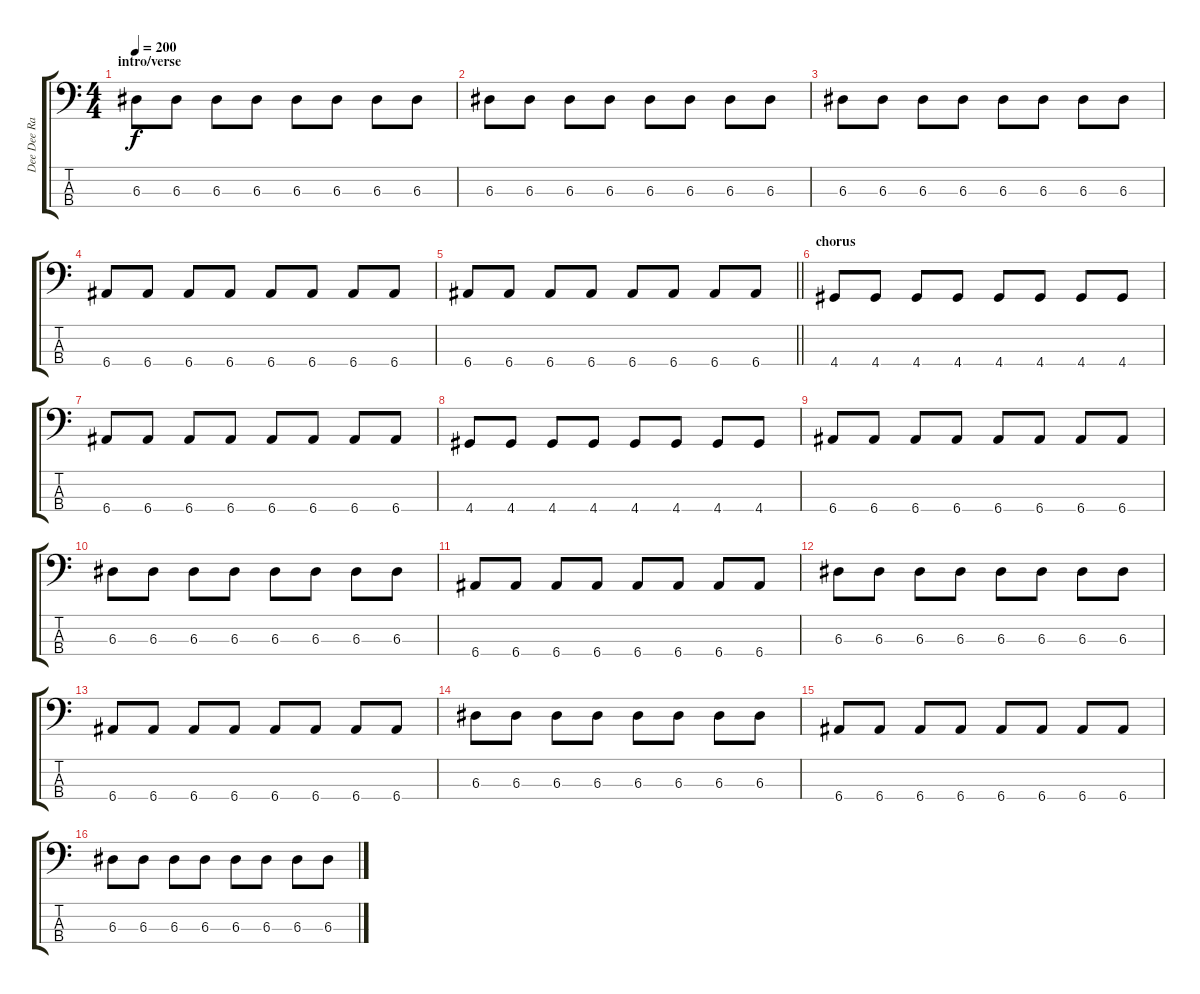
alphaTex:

\track ("Dee Dee Ramone" "Dee Dee Ra") {instrument electricbasspick}
\staff {score tabs}
\tuning (G2 D2 A1 E1) {hide}
\ts (4 4)
\section ("" "intro/verse")
\tempo 200
\clef f4
\ks c
6.3.8{dy f instrument electricbasspick} 6.3.8 6.3.8 6.3.8 6.3.8 6.3.8 6.3.8 6.3.8 |
6.3.8 6.3.8 6.3.8 6.3.8 6.3.8 6.3.8 6.3.8 6.3.8 |
6.3.8 6.3.8 6.3.8 6.3.8 6.3.8 6.3.8 6.3.8 6.3.8 |
6.4.8 6.4.8 6.4.8 6.4.8 6.4.8 6.4.8 6.4.8 6.4.8 |
\barLineRight lightlight
6.4.8 6.4.8 6.4.8 6.4.8 6.4.8 6.4.8 6.4.8 6.4.8 |
\section ("" "chorus")
4.4.8 4.4.8 4.4.8 4.4.8 4.4.8 4.4.8 4.4.8 4.4.8 |
6.4.8 6.4.8 6.4.8 6.4.8 6.4.8 6.4.8 6.4.8 6.4.8 |
4.4.8 4.4.8 4.4.8 4.4.8 4.4.8 4.4.8 4.4.8 4.4.8 |
6.4.8 6.4.8 6.4.8 6.4.8 6.4.8 6.4.8 6.4.8 6.4.8 |
6.3.8 6.3.8 6.3.8 6.3.8 6.3.8 6.3.8 6.3.8 6.3.8 |
6.4.8 6.4.8 6.4.8 6.4.8 6.4.8 6.4.8 6.4.8 6.4.8 |
6.3.8 6.3.8 6.3.8 6.3.8 6.3.8 6.3.8 6.3.8 6.3.8 |
6.4.8 6.4.8 6.4.8 6.4.8 6.4.8 6.4.8 6.4.8 6.4.8 |
6.3.8 6.3.8 6.3.8 6.3.8 6.3.8 6.3.8 6.3.8 6.3.8 |
6.4.8 6.4.8 6.4.8 6.4.8 6.4.8 6.4.8 6.4.8 6.4.8 |
6.3.8 6.3.8 6.3.8 6.3.8 6.3.8 6.3.8 6.3.8 6.3.8
